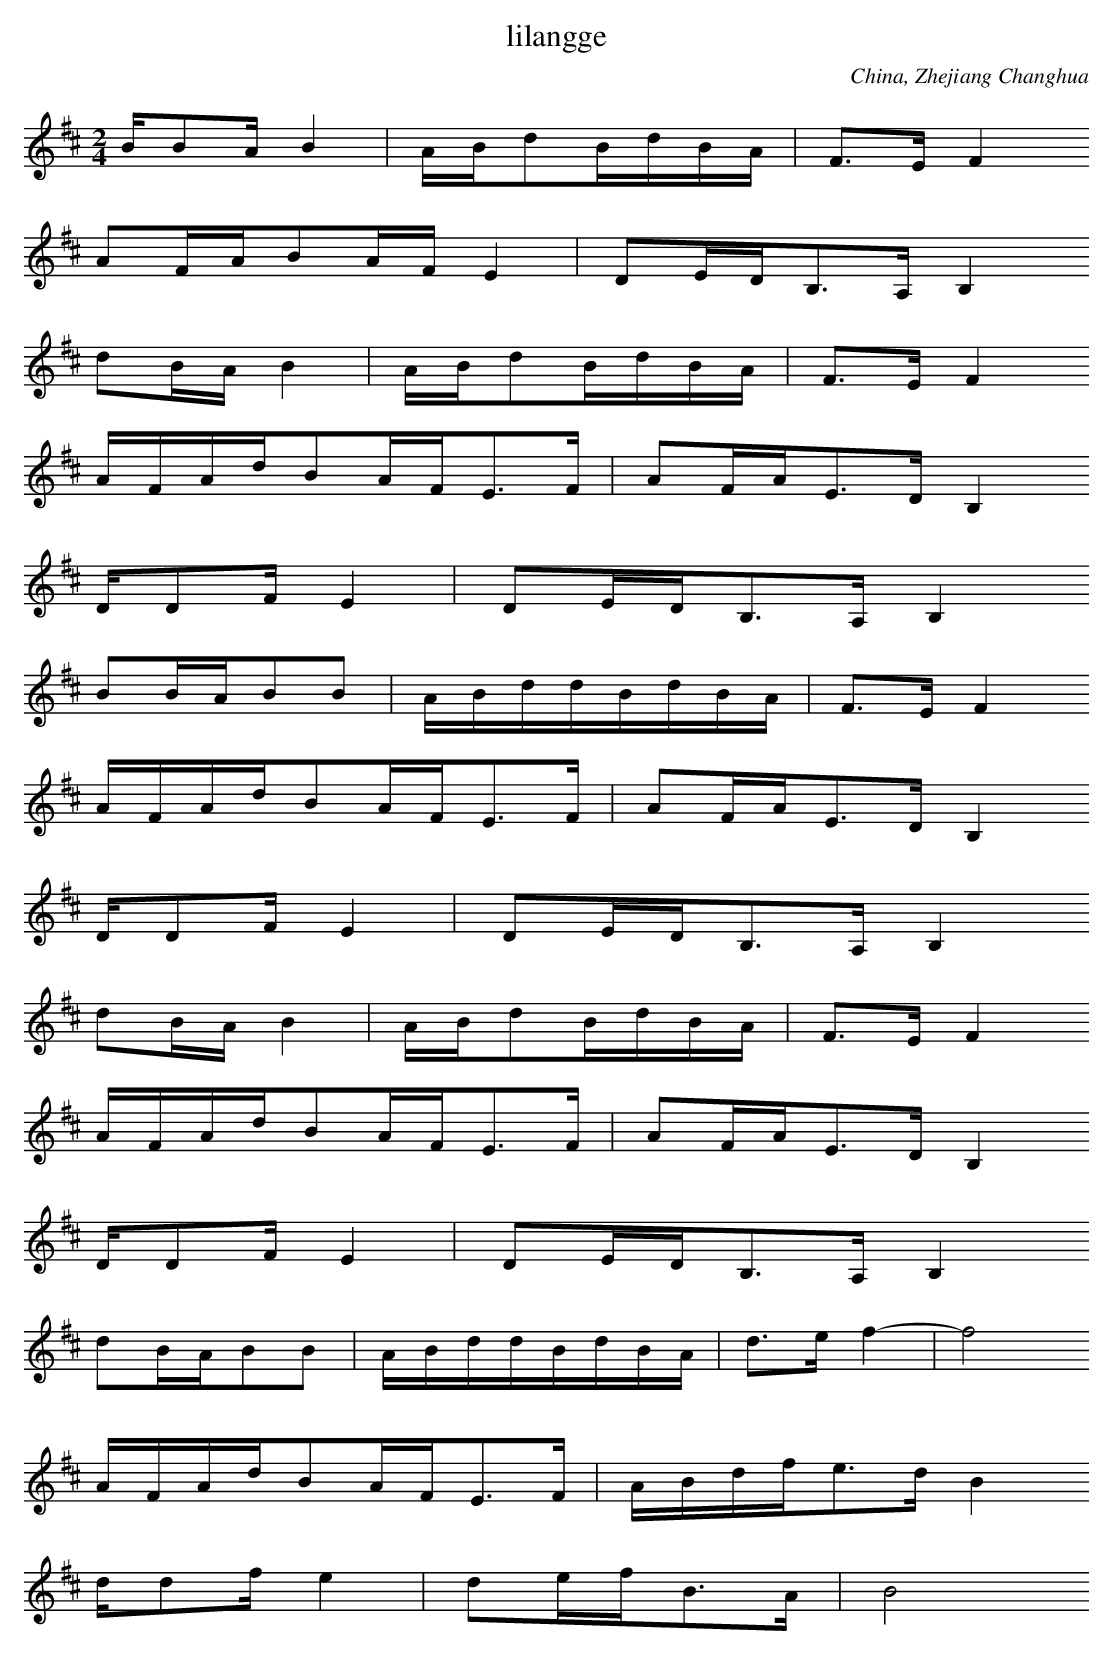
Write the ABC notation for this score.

X:1
T: lilangge
O: China, Zhejiang Changhua
M: 2/4
L: 1/16
K: D
BB2AB4 | ABd2BdBA | F3EF4
A2FAB2AFE4 | D2EDB,3A,B,4
d2BAB4 | ABd2BdBA | F3EF4
AFAdB2AFE3F | A2FAE3DB,4
DD2FE4 | D2EDB,3A,B,4
B2BAB2B2 | ABddBdBA | F3EF4
AFAdB2AFE3F | A2FAE3DB,4
DD2FE4 | D2EDB,3A,B,4
d2BAB4 | ABd2BdBA | F3EF4
AFAdB2AFE3F | A2FAE3DB,4
DD2FE4 | D2EDB,3A,B,4
d2BAB2B2 | ABddBdBA | d3ef4- | f8
AFAdB2AFE3F | ABdfe3dB4
dd2fe4 | d2efB3A | B8
